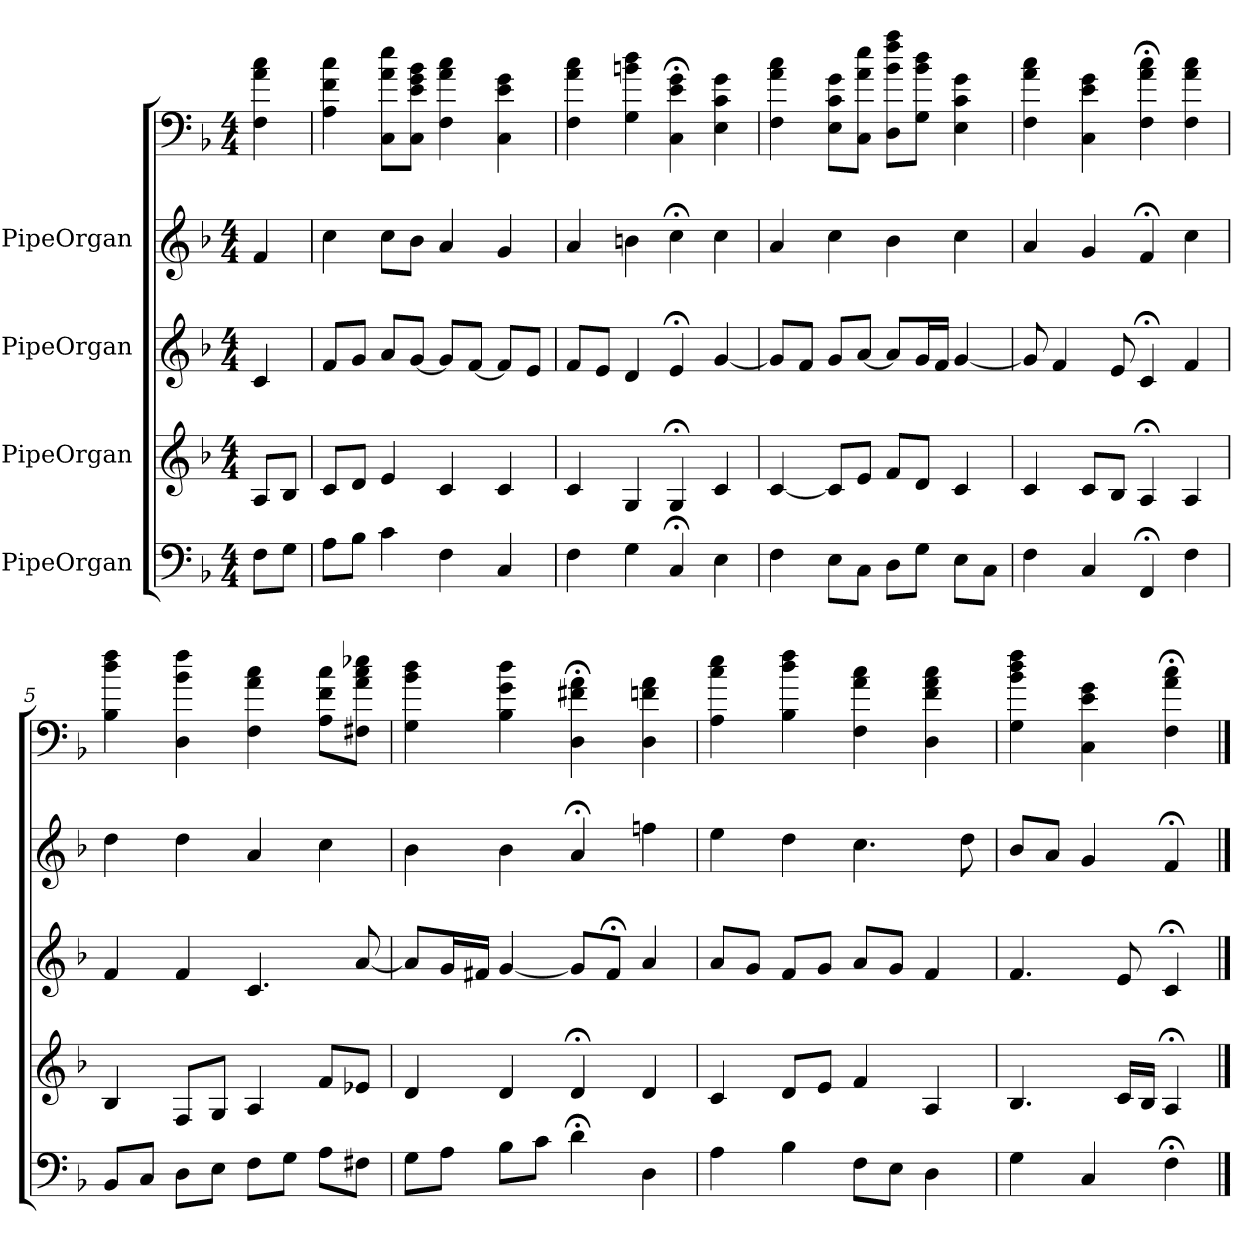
**kern	**kern	**kern	**kern	**kern
*part5	*part4	*part3	*part2	*part1
*staff5	*staff4	*staff3	*staff2	*staff1
*I"PipeOrgan	*I"PipeOrgan	*I"PipeOrgan	*I"PipeOrgan	*
*k[b-]	*k[b-]	*k[b-]	*k[b-]	*k[b-]
*F:	*F:	*F:	*F:	*F:
*M4/4	*M4/4	*M4/4	*M4/4	*M4/4
*MM60	*MM60	*MM60	*MM60	*MM60
=	=	=	=	=
8FL	8AL	4c	4f	4F 4a 4cc
8GJ	8B-J	.	.	.
=1	=1	=1	=1	=1
8AL	8cL	8fL	4cc	4A 4f 4cc
8B-J	8dJ	8gJ	.	.
4c	4e	8aL	8ccL	8C 8a 8eeL
.	.	[8gJ	8b-J	8C 8e 8g 8b-J
4F	4c	8gL]	4a	4F 4a 4cc
.	.	[8fJ	.	.
4C	4c	8fL]	4g	4C 4e 4g
.	.	8eJ	.	.
=2	=2	=2	=2	=2
4F	4c	8fL	4a	4F 4a 4cc
.	.	8eJ	.	.
4G	4G	4d	4bn	4G 4bn 4dd
4C;<	4G;<	4e;<	4cc;<	4C;< 4e;< 4g;<
4E	4c	[4g	4cc	4E 4c 4g
=3	=3	=3	=3	=3
4F	[4c	8gL]	4a	4F 4a 4cc
.	.	8fJ	.	.
8EL	8cL]	8gL	4cc	8E 8c 8gL
8CJ	8eJ	[8aJ	.	8C 8a 8eeJ
8DL	8fL	8aL]	4b-	8D 8b- 8ff 8aaL
8GJ	8dJ	16gL	.	8G 8b- 8ddJ
.	.	16fJJ	.	.
8EL	4c	[4g	4cc	4E 4c 4g
8CJ	.	.	.	.
=4	=4	=4	=4	=4
4F	4c	8g]	4a	4F 4a 4cc
.	.	4f	.	.
4C	8cL	.	4g	4C 4e 4g
.	8B-J	8e	.	.
4FF;<	4A;<	4c;<	4f;<	4F;< 4a;< 4cc;<
4F	4A	4f	4cc	4F 4a 4cc
=5	=5	=5	=5	=5
8BB-L	4B-	4f	4dd	4B- 4dd 4ff
8CJ	.	.	.	.
8DL	8FL	4f	4dd	4D 4b- 4ff
8EJ	8GJ	.	.	.
8FL	4A	4.c	4a	4F 4a 4cc
8GJ	.	.	.	.
8AL	8fL	.	4cc	8A 8f 8ccL
8F#XJ	8e-XJ	[8a	.	8F#X 8a 8cc 8ee-XJ
=6	=6	=6	=6	=6
8GL	4d	8aL]	4b-	4G 4b- 4dd
8AJ	.	16gL	.	.
.	.	16f#XJJ	.	.
8B-L	4d	[4g	4b-	4B- 4g 4dd
8cJ	.	.	.	.
4d;<	4d;<	8gL]	4a;<	4D;< 4f#X;< 4a;<
.	.	8f#;<J	.	.
4D	4d	4a	4ffn	4D 4fn 4a
=7	=7	=7	=7	=7
4A	4c	8aL	4ee	4A 4cc 4ee
.	.	8gJ	.	.
4B-	8dL	8fL	4dd	4B- 4dd 4ff
.	8eJ	8gJ	.	.
8FL	4f	8aL	4.cc	4F 4a 4cc
8EJ	.	8gJ	.	.
4D	4A	4f	.	4D 4f 4a 4cc
.	.	.	8dd	.
=8	=8	=8	=8	=8
4G	4.B-	4.f	8b-L	4G 4b- 4dd 4ff
.	.	.	8aJ	.
4C	.	.	4g	4C 4e 4g
.	16cLL	8e	.	.
.	16B-JJ	.	.	.
4F;<	4A;<	4c;<	4f;<	4F;< 4a;< 4cc;<
==	==	==	==	==
*-	*-	*-	*-	*-
